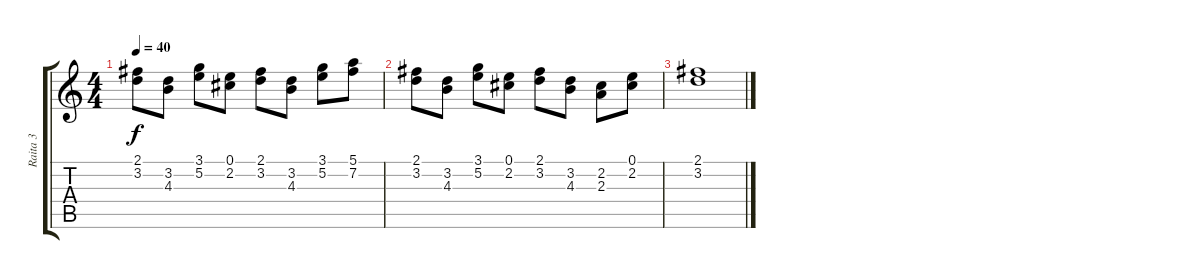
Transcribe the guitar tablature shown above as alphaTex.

\track ("Raita 3" "Raita 3") {instrument distortionguitar}
\staff {score tabs}
\tuning (E4 B3 G3 D3 A2 E2) {hide}
\ts (4 4)
\tempo 40
\clef g2
\ks c
(2.1 3.2).8{dy f} (3.2 4.3).8 (3.1 5.2).8 (0.1 2.2).8 (2.1 3.2).8 (3.2 4.3).8 (3.1 5.2).8 (5.1 7.2).8 |
(2.1 3.2).8 (3.2 4.3).8 (3.1 5.2).8 (0.1 2.2).8 (2.1 3.2).8 (3.2 4.3).8 (2.2 2.3).8 (0.1 2.2).8 |
(2.1 3.2).1
